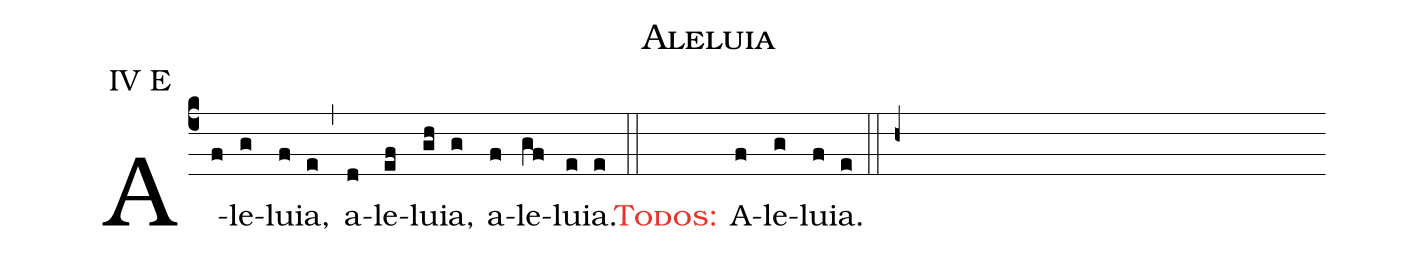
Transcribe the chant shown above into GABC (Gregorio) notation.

name: Aleluia;
mode: IV;
mode-differentia: E;
%%
(c4)

A(f)le(g)lu(f)ia,(e) (,) a(d)le(ef)lu(gh)ia,(g) a(f)le(gf)lu(e)ia.(e)

(::)

<nlba><c><sc>Todos</sc>:</c>() A</nlba>(f)le(g)lu(f)ia.(e)

(::)

(h+)
